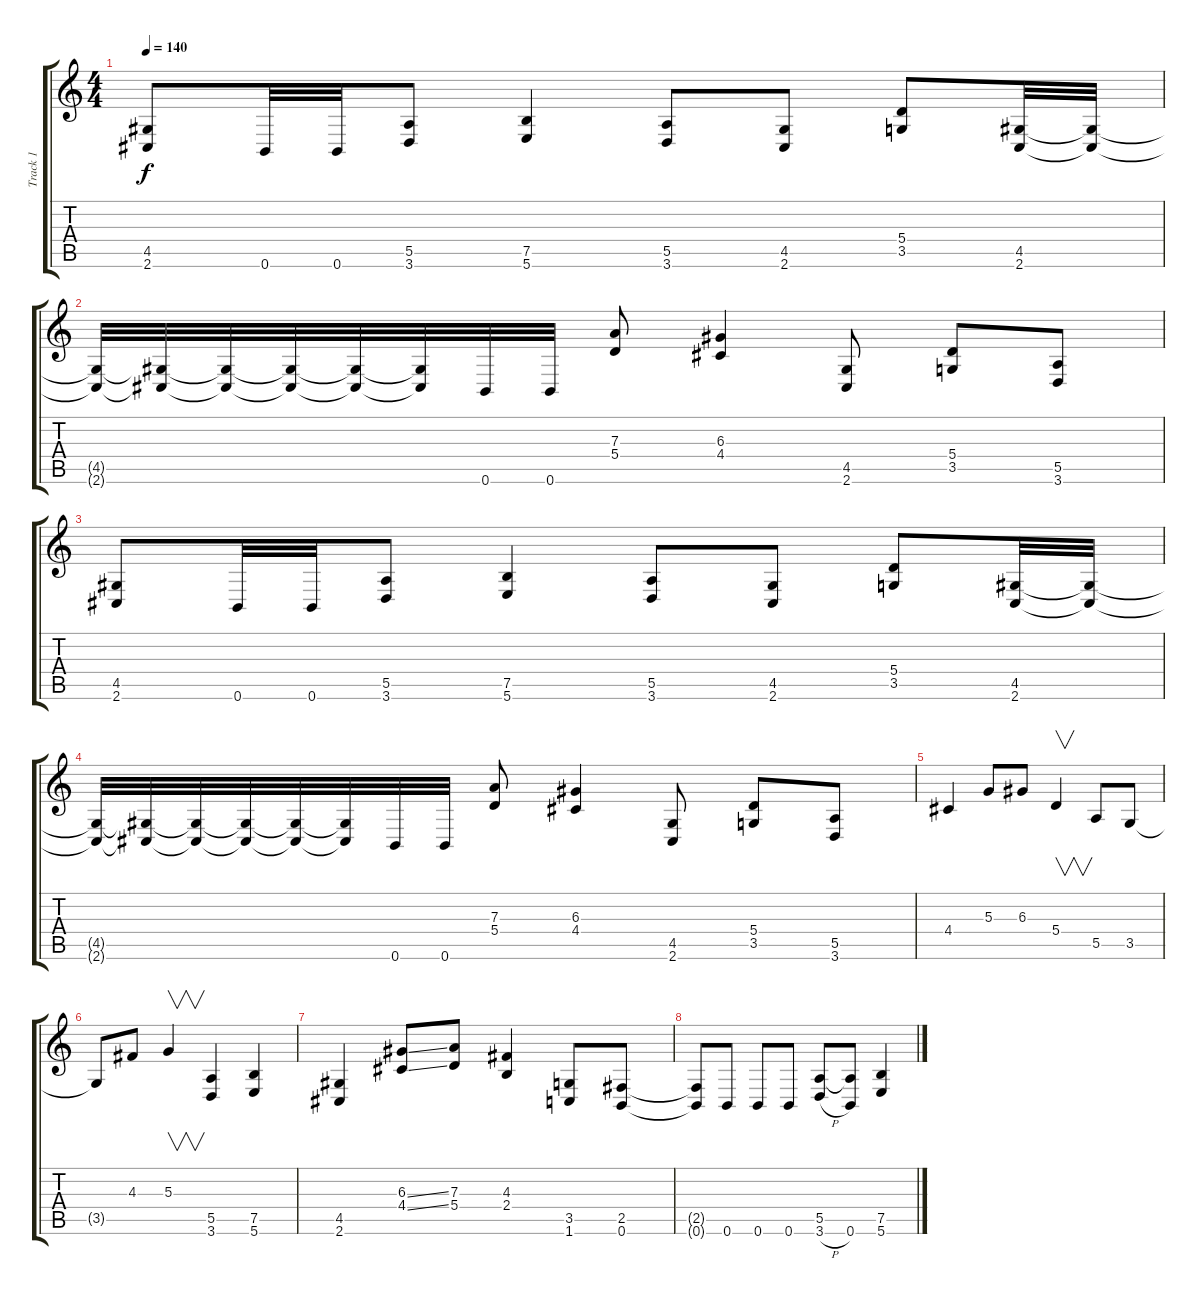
\track ("Track 1" "Track 1") {instrument distortionguitar}
\staff {score tabs}
\tuning (B3 Gb3 D3 A2 E2 B1) {hide}
\ts (4 4)
\tempo 140
\clef g2
\ks c
(4.5 2.6).8{dy f} 0.6.32 0.6.32 (5.5 3.6).8 (7.5 5.6).4 (5.5 3.6).8 (4.5 2.6).8 (5.4 3.5).8 (4.5 2.6).32 (4.5{t} 2.6{t}).32 |
(4.5{t} 2.6{t}).32 (4.5{t} 2.6{t}).32 (4.5{t} 2.6{t}).32 (4.5{t} 2.6{t}).32 (4.5{t} 2.6{t}).32 (4.5{t} 2.6{t}).32 0.6.32 0.6.32 (7.3 5.4).8 (6.3 4.4).4 (4.5 2.6).8 (5.4 3.5).8 (5.5 3.6).8 |
(4.5 2.6).8 0.6.32 0.6.32 (5.5 3.6).8 (7.5 5.6).4 (5.5 3.6).8 (4.5 2.6).8 (5.4 3.5).8 (4.5 2.6).32 (4.5{t} 2.6{t}).32 |
(4.5{t} 2.6{t}).32 (4.5{t} 2.6{t}).32 (4.5{t} 2.6{t}).32 (4.5{t} 2.6{t}).32 (4.5{t} 2.6{t}).32 (4.5{t} 2.6{t}).32 0.6.32 0.6.32 (7.3 5.4).8 (6.3 4.4).4 (4.5 2.6).8 (5.4 3.5).8 (5.5 3.6).8 |
4.4.4 5.3.8 6.3.8 5.4.4{v} 5.5.8 3.5.8 |
3.5{t}.8 4.3.8 5.3.4{v} (5.5 3.6).4 (7.5 5.6).4 |
(4.5 2.6).4 (6.3{ss} 4.4{ss}).8 (7.3 5.4).8 (4.3 2.4).4 (3.5 1.6).8 (2.5 0.6).8 |
(2.5{t} 0.6{t}).8 0.6.8 0.6.8 0.6.8 (5.5 3.6{h}).8 (5.5{t} 0.6).8 (7.5 5.6).4
